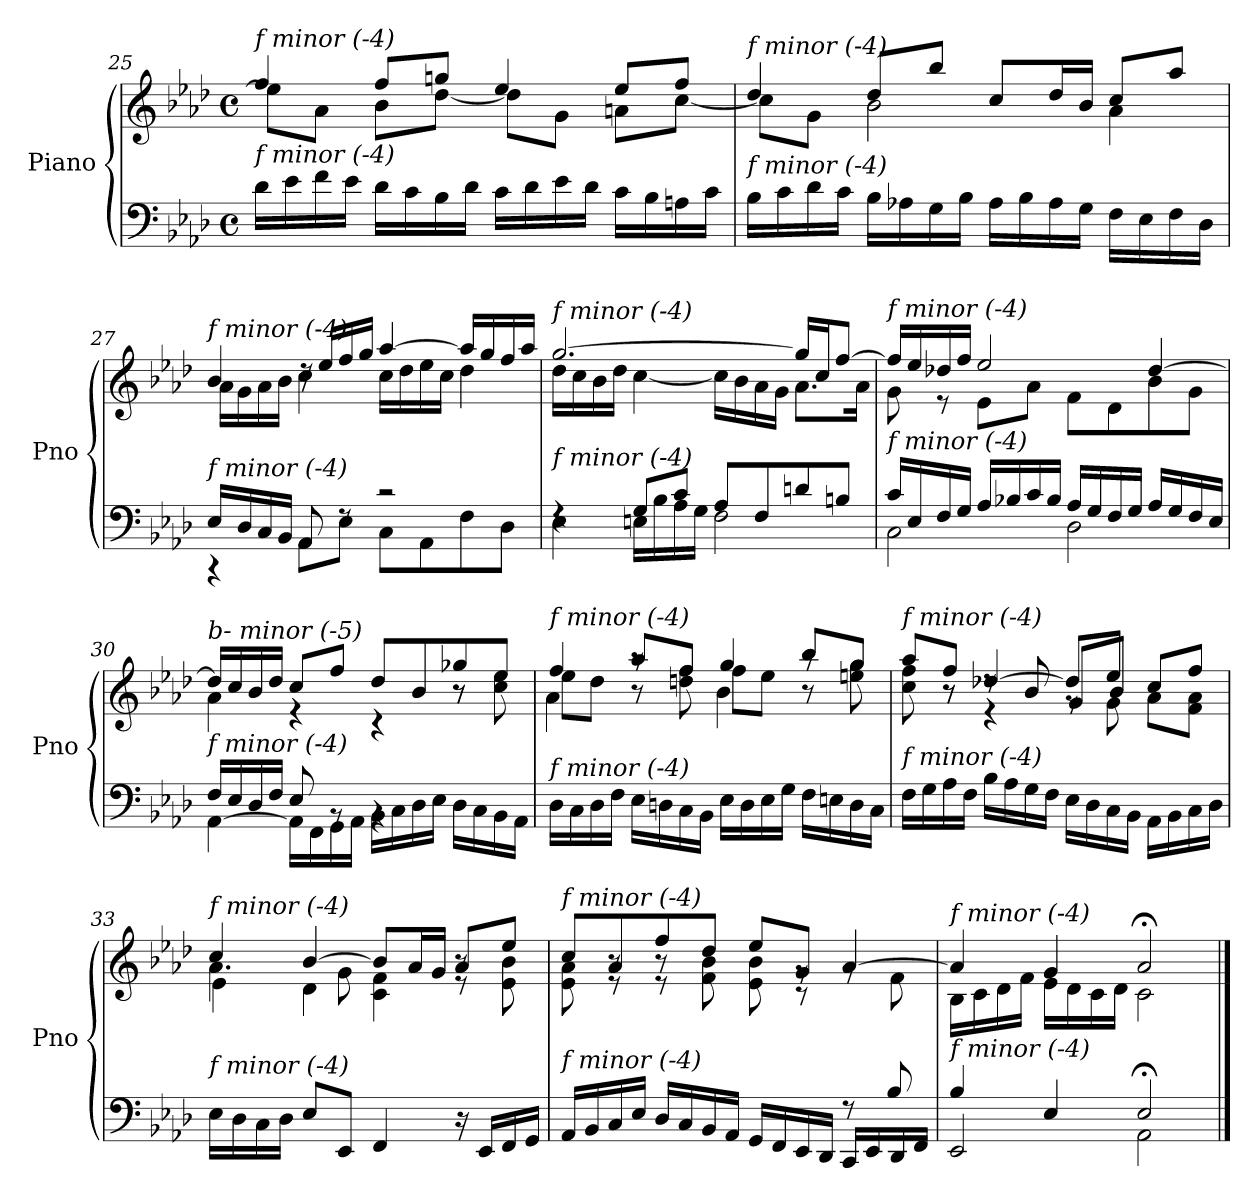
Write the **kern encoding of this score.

**kern	**kern
*part1	*part1
*staff2	*staff1
*I"Piano	*
*I'Pno	*
!!LO:LB:g=z
*clefF4	*clefG2
*k[b-e-a-d-]	*k[b-e-a-d-]
*M4/4	*M4/4
*met(c)	*met(c)
=25	=25
*	*^
!	!LO:TX:i:t=f minor (-4)	!
!LO:TX:i:t=f minor (-4)	!	!
16d-\LL	4ff/	8ee-\L]
16e-\	.	.
16f\	.	8a-\J
16e-\JJ	.	.
16d-\LL	8ff/L	8b-\L
16c\	.	.
16B-\	8ggn/J	[8dd-\J
16d-\JJ	.	.
16c\LL	4ee-/	8dd-\L]
16d-\	.	.
16e-\	.	8g\J
16d-\JJ	.	.
16c\LL	8ee-/L	8an\L
16B-\	.	.
16An\	8ff/J	[8cc\J
16c\JJ	.	.
=26	=26	=26
!	!LO:TX:i:t=f minor (-4)	!
!LO:TX:i:t=f minor (-4)	!	!
16B-\LL	4dd-/	8cc\L]
16c\	.	.
16d-\	.	8g\J
16c\JJ	.	.
16B-\LL	8dd-/L	2b-\
16A-X\	.	.
16G\	8bb-/J	.
16B-\JJ	.	.
16A-\LL	8cc/L	.
16B-\	.	.
16A-\	16dd-/L	.
16G\JJ	16b-/JJ	.
16F\LL	8cc/L	4a-\
16E-\	.	.
16F\	8aa-/J	.
16D-\JJ	.	.
!!LO:LB:g=z	!!
=27	=27	=27
*^	*	*
!	!	!LO:TX:i:t=f minor (-4)	!
!LO:TX:i:t=f minor (-4)	!	!	!
16E-/LL	4r	4b-/	16a-\LL
16D-/	.	.	16g\
16C/	.	.	16a-\
16BB-/JJ	.	.	16b-\JJ
8AA-/	8AA-\L	16rdd	4cc\
.	.	16ee-/LL	.
8rF	8E-\J	16ff/	.
.	.	16gg/JJ	.
2r	8C\L	[4aa-/	16cc\LL
.	.	.	16dd-\
.	8AA-\	.	16ee-\
.	.	.	16cc\JJ
.	8F\	16aa-/LL]	4dd-\
.	.	16gg/	.
.	8D-\J	16ff/	.
.	.	16aa-/JJ	.
=28	=28	=28	=28
!	!	!LO:TX:i:t=f minor (-4)	!
!LO:TX:i:t=f minor (-4)	!	!	!
4rF	4E-\	[2.gg/	16dd-\LL
.	.	.	16cc\
.	.	.	16b-\
.	.	.	16dd-\JJ
8G/L	16En\LL	.	[4cc\
.	16B-\	.	.
8c/J	16A-\	.	.
.	16G\JJ	.	.
8A-/L	2F\	.	16cc\LL]
.	.	.	16b-\
8F/	.	.	16a-\
.	.	.	16g\JJ
8dn/	.	16gg/LL]	8.a-\L
.	.	16cc/J	.
8Bn/J	.	[8ff/J	.
.	.	.	16a-\Jk
!!LO:PB:g=z	!!
=29	=29	=29	=29
!	!	!LO:TX:i:t=f minor (-4)	!
!LO:TX:i:t=f minor (-4)	!	!	!
16c/LL	2C\	16ff/LL]	8g\
16E-/	.	16ee-/	.
16F/	.	16dd-X/	8r
16G/JJ	.	16ff/JJ	.
16A-/LL	.	2ee-/	8e-\L
16B-X/	.	.	.
16c/	.	.	8a-\J
16B-/JJ	.	.	.
16A-/LL	2D-\	.	8f\L
16G/	.	.	.
16F/	.	.	8d-\
16G/JJ	.	.	.
16A-/LL	.	[4dd-/	8b-\
16G/	.	.	.
16F/	.	.	8g\J
16E-/JJ	.	.	.
!!LO:LB:g=z
=30	=30	=30	=30
*	*^	*^	*^
!	!	!	!LO:TX:i:t=b- minor (-5)	!	!	!
!LO:TX:i:t=f minor (-4)	!	!	!	!	!	!
2.ryy	16F/LL	[4AA-\	16dd-/LL]	4a-\	2.ryy	2.ryy
.	16E-/	.	16cc/	.	.	.
.	16D-/	.	16b-/	.	.	.
.	16F/JJ	.	16dd-/JJ	.	.	.
.	8E-/	16AA-\LL]	8cc/L	4r	.	.
.	.	16FF\	.	.	.	.
.	8rBB	16GG\	8ff/J	.	.	.
.	.	16AA-\JJ	.	.	.	.
.	4rBB	16BB-\LL	8dd-/L	4r	.	.
.	.	16C\	.	.	.	.
.	.	16D-\	8b-/	.	.	.
.	.	16E-\JJ	.	.	.	.
8ryy	16D-\LL	4ryy	8gg-X/	8r	8r	4ryy
.	16C\	.	.	.	.	.
8ryy	16BB-\	.	8ee-/J	8cc\ 8ee-\	8ryy	.
.	16AA-\JJ	.	.	.	.	.
*	*v	*v	*	*	*	*
*	*	*	*	*v	*v
=31	=31	=31	=31	=31
!	!	!LO:TX:i:t=f minor (-4)	!	!
!LO:TX:i:t=f minor (-4)	!	!	!	!
4.ryy	16D-\LL	4ff/	8ee-\L	4a-\
.	16C\	.	.	.
.	16D-\	.	8dd-\J	.
.	16F\JJ	.	.	.
.	16E-\LL	8aa-/L	8raa	8r
.	16Dn\	.	.	.
8ryy	16C\	8ff/J	8ddn\ 8ff\	8ryy
.	16BB-\JJ	.	.	.
4.ryy	16E-\LL	4gg/	8ff\L	4b-\
.	16D\	.	.	.
.	16E-\	.	8ee-\J	.
.	16G\JJ	.	.	.
.	16F\LL	8bb-/L	8raa	8r
.	16En\	.	.	.
8ryy	16D\	8gg/J	8een\ 8gg\	8ryy
.	16C\JJ	.	.	.
!!LO:LB:g=z	!!	!!
=32	=32	=32	=32	=32
!	!	!LO:TX:i:t=f minor (-4)	!	!
!LO:TX:i:t=f minor (-4)	!	!	!	!
8ryy	16F\LL	8aa-/L	8cc\ 8ff\	8ryy
.	16G\	.	.	.
2ryy	16A-\	8ff/J	8r	8r
.	16F\JJ	.	.	.
.	16B-\LL	[4dd-X/	8rdd	4re
.	16A-\	.	.	.
.	16G\	.	8b-/	.
.	16F\JJ	.	.	.
.	16E-\LL	8dd-/L]	8g/L	8rg
.	16D-\	.	.	.
8ryy	16C\	8ee-/J	8b-/J	8g\
.	16BB-\JJ	.	.	.
4ryy	16AA-\LL	8cc/L	8a-\L	4ryy
.	16BB-\	.	.	.
.	16C\	8ff/J	8f\ 8a-\J	.
.	16D-\JJ	.	.	.
!!LO:LB:g=z	!!	!!
=33	=33	=33	=33	=33
!	!	!LO:TX:i:t=f minor (-4)	!	!
!LO:TX:i:t=f minor (-4)	!	!	!	!
2ryy	16E-\LL	4cc/	4.a-\	4e-\
.	16D-\	.	.	.
.	16C\	.	.	.
.	16D-\JJ	.	.	.
.	8E-/L	[4b-/	.	4d-\
.	8EE-/J	.	8g\	.
4ryy	4FF/	8b-/L]	4c\ 4f\	4ryy
.	.	16a-/L	.	.
.	.	16g/JJ	.	.
8ryy	16r	8a-/L	8r	8re
.	16EE-/LL	.	.	.
8ryy	16FF/	8ee-/J	8e-\ 8b-\	8ryy
.	16GG/JJ	.	.	.
=34	=34	=34	=34	=34
*	*^	*	*	*^
!	!	!	!LO:TX:i:t=f minor (-4)	!	!	!
!LO:TX:i:t=f minor (-4)	!	!	!	!	!	!
8ryy	16AA-/LL	2.ryy	8cc/L	8e-\ 8a-\	8ryy	2.ryy
.	16BB-/	.	.	.	.	.
4ryy	16C/	.	8a-/	8r	8re	.
.	16E-/JJ	.	.	.	.	.
.	16D-/LL	.	8ff/	8r	8re	.
.	16C/	.	.	.	.	.
4ryy	16BB-/	.	8dd-/J	8f\ 8b-\	4ryy	.
.	16AA-/JJ	.	.	.	.	.
.	16GG/LL	.	8ee-/L	8e-\ 8b-\	.	.
.	16FF/	.	.	.	.	.
8ryy	16EE-/	.	8g/J	8rg	8rc	.
.	16DD-/JJ	.	.	.	.	.
4ryy	16CC/LL	8rF	[4a-/	8rg	4ryy	4ryy
.	16EE-/	.	.	.	.	.
.	16DD-/	8B-/	.	8f\	.	.
.	16FF/JJ	.	.	.	.	.
*	*v	*v	*	*	*	*
*	*	*	*v	*v	*v
=35	=35	=35	=35
!	!	!LO:TX:i:t=f minor (-4)	!
!LO:TX:i:t=f minor (-4)	!	!	!
2EE-/	4B-/	4a-/]	16B-\LL
.	.	.	16c\
.	.	.	16d-\
.	.	.	16f\JJ
.	4E-/	4g/	16e-\LL
.	.	.	16d-\
.	.	.	16c\
.	.	.	16d-\JJ
2AA-;\	2E-/	2a-;</	2c\
*v	*v	*	*
*	*v	*v
==	==
*-	*-
